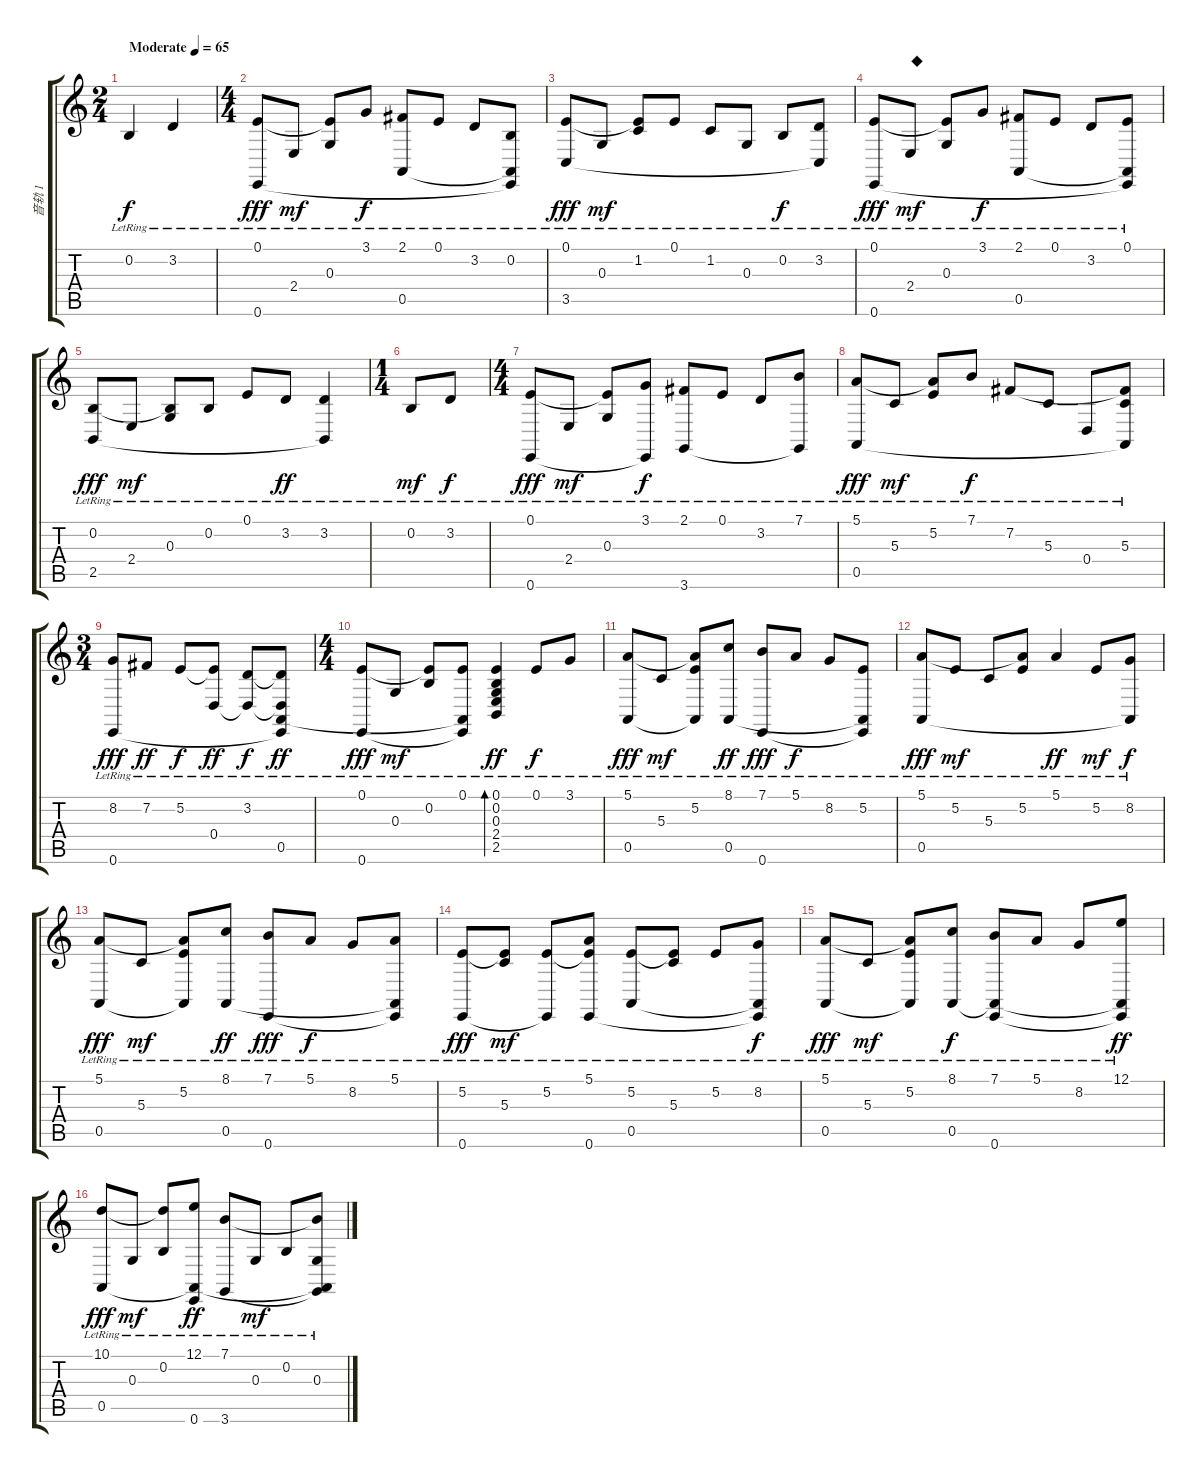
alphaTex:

\track ("音轨 1" "音轨 1") {instrument electricpiano1}
\staff {score tabs}
\tuning (E4 B3 G3 D3 A2 E2) {hide}
\ts (2 4)
\tempo (65 "Moderate")
\clef g2
\ks c
0.2{lr}.4{dy f instrument electricpiano1} 3.2{lr}.4 |
\ts (4 4)
(0.1{lr} 0.6{lr}).8{dy fff} 2.4{lr}.8{dy mf} (0.1{t} 0.3{lr}).8 3.1{lr}.8{dy f} (2.1{lr} 0.5).8 0.1{lr}.8 3.2{lr}.8 (0.2{lr} 0.5{t} 0.6{t}).8 |
(0.1{lr} 3.5{lr}).8{dy fff} 0.3{lr}.8{dy mf} (0.1{t} 1.2{lr}).8 0.1{lr}.8 1.2{lr}.8 0.3{lr}.8 0.2{lr}.8{dy f} (3.2{lr} 3.5{t}).8 |
(0.1{lr} 0.6{lr}).8{dy fff} 2.4{lr}.8{txt "◆" dy mf} (0.1{t} 0.3{lr}).8 3.1{lr}.8{dy f} (2.1{lr} 0.5).8 0.1{lr}.8 3.2{lr}.8 (0.1{lr} 0.5{t} 0.6{t}).8 |
(0.2{lr} 2.5{lr}).8{dy fff} 2.4{lr}.8{dy mf} (0.2{t} 0.3{lr}).8 0.2{lr}.8 0.1{lr}.8 3.2{lr}.8{dy ff} (3.2{lr} 2.5{t}).4 |
\ts (1 4)
0.2{lr}.8{dy mf} 3.2{lr}.8{dy f} |
\ts (4 4)
(0.1{lr} 0.6{lr}).8{dy fff} 2.4{lr}.8{dy mf} (0.1{t} 0.3{lr}).8 (3.1{lr} 0.6{t}).8{dy f} (2.1{lr} 3.6).8 0.1{lr}.8 3.2{lr}.8 (7.1{lr} 3.6{t}).8 |
(5.1{lr} 0.5{lr}).8{dy fff} 5.3{lr}.8{dy mf} (5.1{t} 5.2{lr}).8 7.1{lr}.8{dy f} 7.2{lr}.8 5.3{lr}.8 0.4{lr}.8 (7.2{t} 5.3{lr} 0.5{t}).8 |
\ts (3 4)
(8.2{lr} 0.6{lr}).8{dy fff} 7.2{lr}.8{dy ff} 5.2{lr}.8{dy f} (5.2{t} 0.4{lr}).8{dy ff} (3.2{lr} 0.4{t}).8{dy f} (3.2{t} 0.4{t} 0.5{lr} 0.6{t}).8{dy ff} |
\ts (4 4)
(0.1{lr} 0.6{lr}).8{dy fff} 0.3{lr}.8{dy mf} (0.1{t} 0.2{lr}).8 (0.1{lr} 0.5{t} 0.6{t}).8 (0.1{lr} 0.2{lr} 0.3{lr} 2.4{lr} 2.5).4{bd 120 dy ff} 0.1{lr}.8{dy f} 3.1{lr}.8 |
(5.1{lr} 0.5{lr}).8{dy fff} 5.3{lr}.8{dy mf} (5.1{t} 5.2{lr} 0.5{t}).8 (8.1{lr} 0.5{lr}).8{dy ff} (7.1{lr} 0.6{lr}).8{dy fff} 5.1{lr}.8{dy f} 8.2{lr}.8 (5.2{lr} 0.5{t} 0.6{t}).8 |
(5.1{lr} 0.5{lr}).8{dy fff} 5.2{lr}.8{dy mf} 5.3{lr}.8 (5.1{t} 5.2{lr}).8 5.1{lr}.4{dy ff} 5.2{lr}.8{dy mf} (8.2{lr} 0.5{t}).8{dy f} |
(5.1{lr} 0.5{lr}).8{dy fff} 5.3{lr}.8{dy mf} (5.1{t} 5.2{lr} 0.5{t}).8 (8.1{lr} 0.5{lr}).8{dy ff} (7.1{lr} 0.6{lr}).8{dy fff} 5.1{lr}.8{dy f} 8.2{lr}.8 (5.1{lr} 0.5{t} 0.6{t}).8 |
(5.2{lr} 0.6{lr}).8{dy fff} (5.2{t} 5.3{lr}).8{dy mf} (5.2{lr} 0.6{t}).8 (5.1{lr} 5.2{t} 0.6).8 (5.2{lr} 0.5).8 (5.2{t} 5.3{lr}).8 5.2{lr}.8 (8.2{lr} 0.5{t} 0.6{t}).8{dy f} |
(5.1{lr} 0.5{lr}).8{dy fff} 5.3{lr}.8{dy mf} (5.1{t} 5.2{lr} 0.5{t}).8 (8.1{lr} 0.5).8{dy f} (7.1{lr} 0.5{t} 0.6).8 5.1{lr}.8 8.2{lr}.8 (12.1{lr} 0.5{t} 0.6{t}).8{dy ff} |
(10.1{lr} 0.5{lr}).8{dy fff} 0.3{lr}.8{dy mf} (10.1{t} 0.2{lr}).8 (12.1{lr} 0.5{t} 0.6).8{dy ff} (7.1{lr} 3.6).8 0.3{lr}.8{dy mf} 0.2{lr}.8 (7.1{t} 0.3{lr} 0.5{t} 3.6{t}).8
